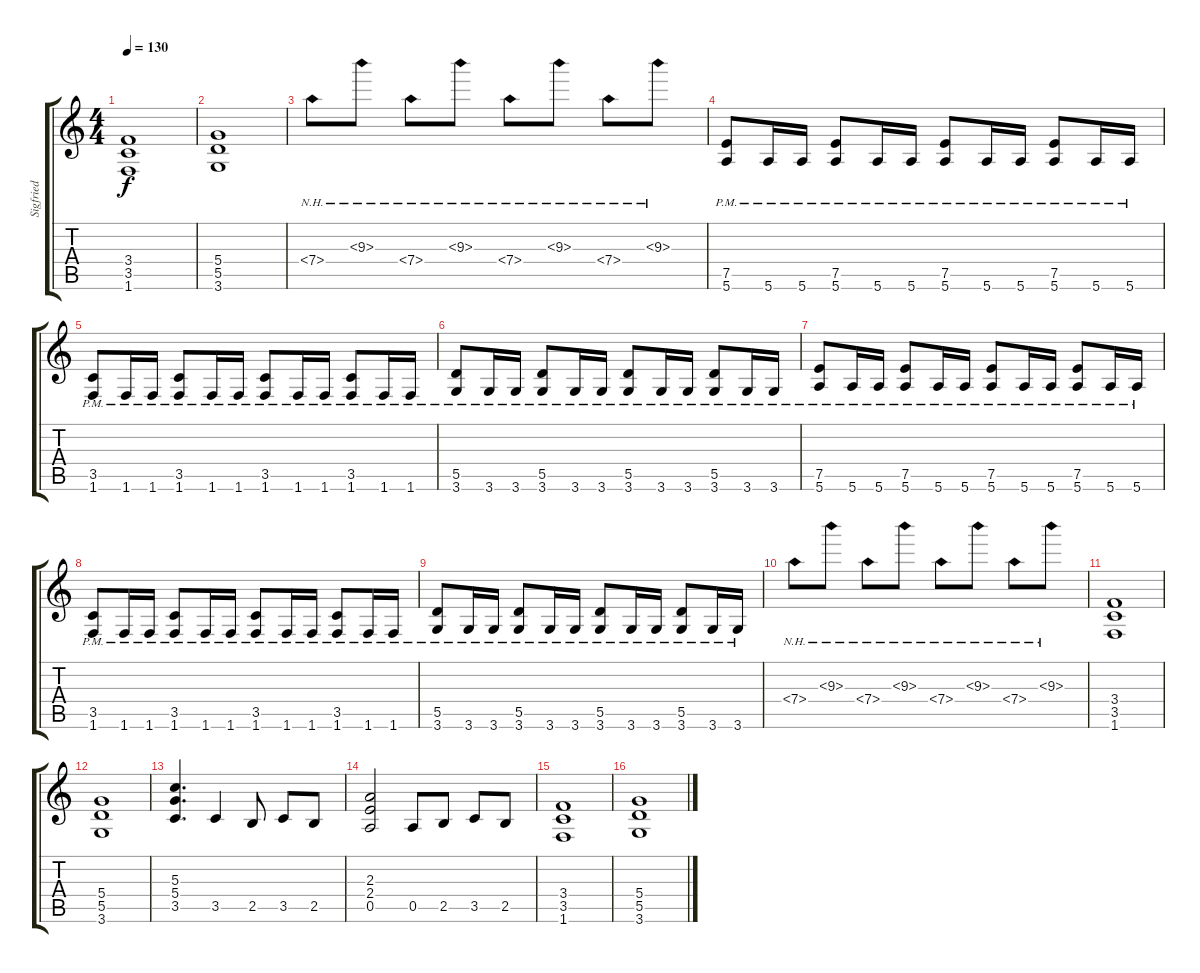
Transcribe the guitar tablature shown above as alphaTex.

\track ("Sigfried" "Sigfried") {instrument overdrivenguitar}
\staff {score tabs}
\tuning (E4 B3 G3 D3 A2 E2) {hide}
\ts (4 4)
\tempo 130
\clef g2
\ks c
(3.4 3.5 1.6).1{dy f} |
(5.4 5.5 3.6).1 |
7.4{nh}.8{instrument guitarharmonics} 9.3{nh}.8 7.4{nh}.8 9.3{nh}.8 7.4{nh}.8 9.3{nh}.8 7.4{nh}.8 9.3{nh}.8 |
(7.5{pm} 5.6{pm}).8{instrument overdrivenguitar} 5.6{pm}.16 5.6{pm}.16 (7.5{pm} 5.6{pm}).8 5.6{pm}.16 5.6{pm}.16 (7.5{pm} 5.6{pm}).8 5.6{pm}.16 5.6{pm}.16 (7.5{pm} 5.6{pm}).8 5.6{pm}.16 5.6{pm}.16 |
(3.5{pm} 1.6{pm}).8 1.6{pm}.16 1.6{pm}.16 (3.5{pm} 1.6{pm}).8 1.6{pm}.16 1.6{pm}.16 (3.5{pm} 1.6{pm}).8 1.6{pm}.16 1.6{pm}.16 (3.5{pm} 1.6{pm}).8 1.6{pm}.16 1.6{pm}.16 |
(5.5{pm} 3.6{pm}).8 3.6{pm}.16 3.6{pm}.16 (5.5{pm} 3.6{pm}).8 3.6{pm}.16 3.6{pm}.16 (5.5{pm} 3.6{pm}).8 3.6{pm}.16 3.6{pm}.16 (5.5{pm} 3.6{pm}).8 3.6{pm}.16 3.6{pm}.16 |
(7.5{pm} 5.6{pm}).8 5.6{pm}.16 5.6{pm}.16 (7.5{pm} 5.6{pm}).8 5.6{pm}.16 5.6{pm}.16 (7.5{pm} 5.6{pm}).8 5.6{pm}.16 5.6{pm}.16 (7.5{pm} 5.6{pm}).8 5.6{pm}.16 5.6{pm}.16 |
(3.5{pm} 1.6{pm}).8 1.6{pm}.16 1.6{pm}.16 (3.5{pm} 1.6{pm}).8 1.6{pm}.16 1.6{pm}.16 (3.5{pm} 1.6{pm}).8 1.6{pm}.16 1.6{pm}.16 (3.5{pm} 1.6{pm}).8 1.6{pm}.16 1.6{pm}.16 |
(5.5{pm} 3.6{pm}).8 3.6{pm}.16 3.6{pm}.16 (5.5{pm} 3.6{pm}).8 3.6{pm}.16 3.6{pm}.16 (5.5{pm} 3.6{pm}).8 3.6{pm}.16 3.6{pm}.16 (5.5{pm} 3.6{pm}).8 3.6{pm}.16 3.6{pm}.16 |
7.4{nh}.8{instrument guitarharmonics} 9.3{nh}.8 7.4{nh}.8 9.3{nh}.8 7.4{nh}.8 9.3{nh}.8 7.4{nh}.8 9.3{nh}.8 |
(3.4 3.5 1.6).1{instrument overdrivenguitar} |
(5.4 5.5 3.6).1 |
(5.3 5.4 3.5).4{d} 3.5.4 2.5.8 3.5.8 2.5.8 |
(2.3 2.4 0.5).2 0.5.8 2.5.8 3.5.8 2.5.8 |
(3.4 3.5 1.6).1 |
(5.4 5.5 3.6).1
